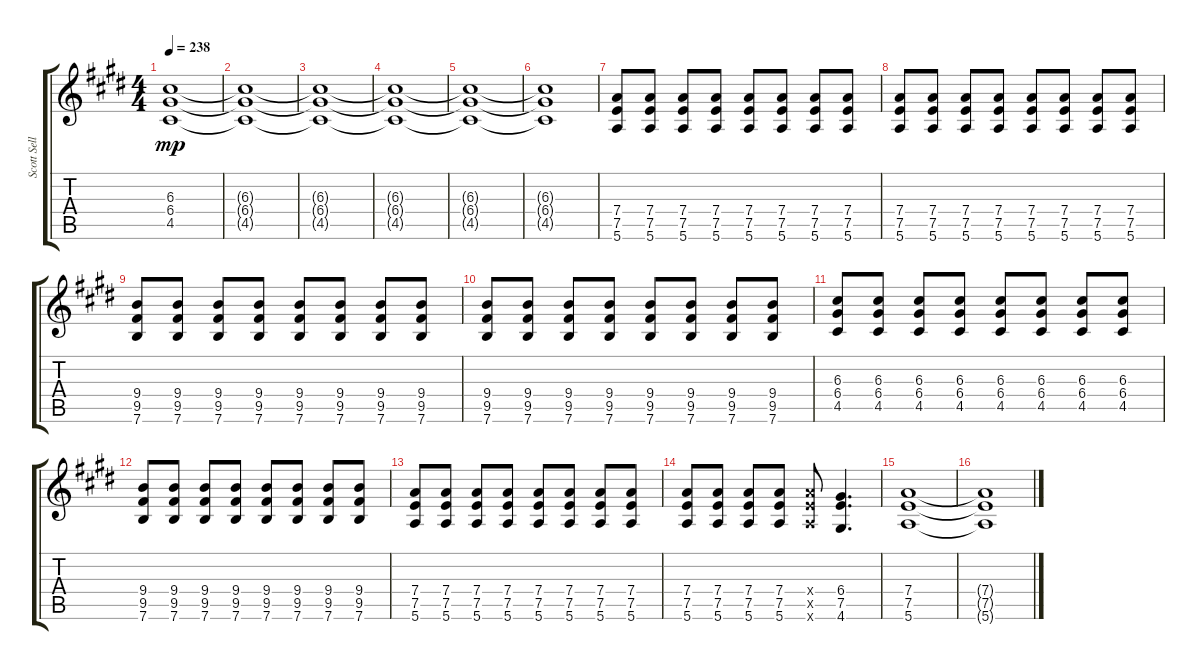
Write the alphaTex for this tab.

\track ("Scott Sellers" "Scott Sell") {instrument overdrivenguitar}
\staff {score tabs}
\tuning (E4 B3 G3 D3 A2 E2) {hide}
\ts (4 4)
\tempo 238
\clef g2
\ks c#minor
(6.3{t} 6.4{t} 4.5{t}).1{dy mp} |
(6.3{t} 6.4{t} 4.5{t}).1 |
\ks e
(6.3{t} 6.4{t} 4.5{t}).1 |
\ks c#minor
(6.3{t} 6.4{t} 4.5{t}).1 |
(6.3{t} 6.4{t} 4.5{t}).1 |
(6.3{t} 6.4{t} 4.5{t}).1 |
\ks e
(7.4 7.5 5.6).8 (7.4 7.5 5.6).8 (7.4 7.5 5.6).8 (7.4 7.5 5.6).8 (7.4 7.5 5.6).8 (7.4 7.5 5.6).8 (7.4 7.5 5.6).8 (7.4 7.5 5.6).8 |
\ks c#minor
(7.4 7.5 5.6).8 (7.4 7.5 5.6).8 (7.4 7.5 5.6).8 (7.4 7.5 5.6).8 (7.4 7.5 5.6).8 (7.4 7.5 5.6).8 (7.4 7.5 5.6).8 (7.4 7.5 5.6).8 |
(9.4 9.5 7.6).8 (9.4 9.5 7.6).8 (9.4 9.5 7.6).8 (9.4 9.5 7.6).8 (9.4 9.5 7.6).8 (9.4 9.5 7.6).8 (9.4 9.5 7.6).8 (9.4 9.5 7.6).8 |
(9.4 9.5 7.6).8 (9.4 9.5 7.6).8 (9.4 9.5 7.6).8 (9.4 9.5 7.6).8 (9.4 9.5 7.6).8 (9.4 9.5 7.6).8 (9.4 9.5 7.6).8 (9.4 9.5 7.6).8 |
\ks e
(6.3 6.4 4.5).8 (6.3 6.4 4.5).8 (6.3 6.4 4.5).8 (6.3 6.4 4.5).8 (6.3 6.4 4.5).8 (6.3 6.4 4.5).8 (6.3 6.4 4.5).8 (6.3 6.4 4.5).8 |
\ks c#minor
(9.4 9.5 7.6).8 (9.4 9.5 7.6).8 (9.4 9.5 7.6).8 (9.4 9.5 7.6).8 (9.4 9.5 7.6).8 (9.4 9.5 7.6).8 (9.4 9.5 7.6).8 (9.4 9.5 7.6).8 |
(7.4 7.5 5.6).8 (7.4 7.5 5.6).8 (7.4 7.5 5.6).8 (7.4 7.5 5.6).8 (7.4 7.5 5.6).8 (7.4 7.5 5.6).8 (7.4 7.5 5.6).8 (7.4 7.5 5.6).8 |
(7.4 7.5 5.6).8 (7.4 7.5 5.6).8 (7.4 7.5 5.6).8 (7.4 7.5 5.6).8 (7.4{x} 7.5{x} 5.6{x}).8 (6.4 7.5 4.6).4{d} |
\ks e
(7.4 7.5 5.6).1 |
\ks c#minor
(7.4{t} 7.5{t} 5.6{t}).1
